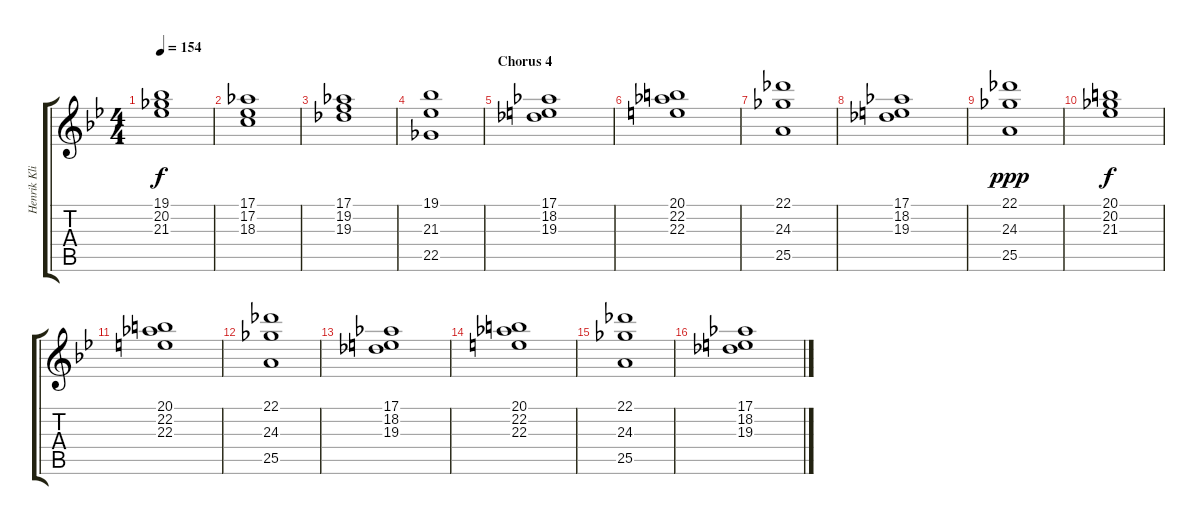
\track ("Henrik Klingenberg " "Henrik Kli") {instrument stringensemble1}
\staff {score tabs}
\tuning (Eb4 Bb3 Gb3 Db3 Ab2 Eb2) {hide}
\ts (4 4)
\tempo 154
\clef g2
\ks gminor
(19.1 20.2 21.3).1{dy f} |
(17.1 17.2 18.3).1 |
(17.1 19.2 19.3).1 |
(19.1 21.3 22.5).1 |
\section ("" "Chorus 4")
(17.1 18.2 19.3).1 |
(20.1 22.2 22.3).1 |
(22.1 24.3 25.5).1 |
(17.1 18.2 19.3).1 |
(22.1 24.3 25.5).1{dy ppp} |
(20.1 20.2 21.3).1{dy f} |
(20.1 22.2 22.3).1 |
(22.1 24.3 25.5).1 |
(17.1 18.2 19.3).1 |
(20.1 22.2 22.3).1 |
(22.1 24.3 25.5).1 |
(17.1 18.2 19.3).1
